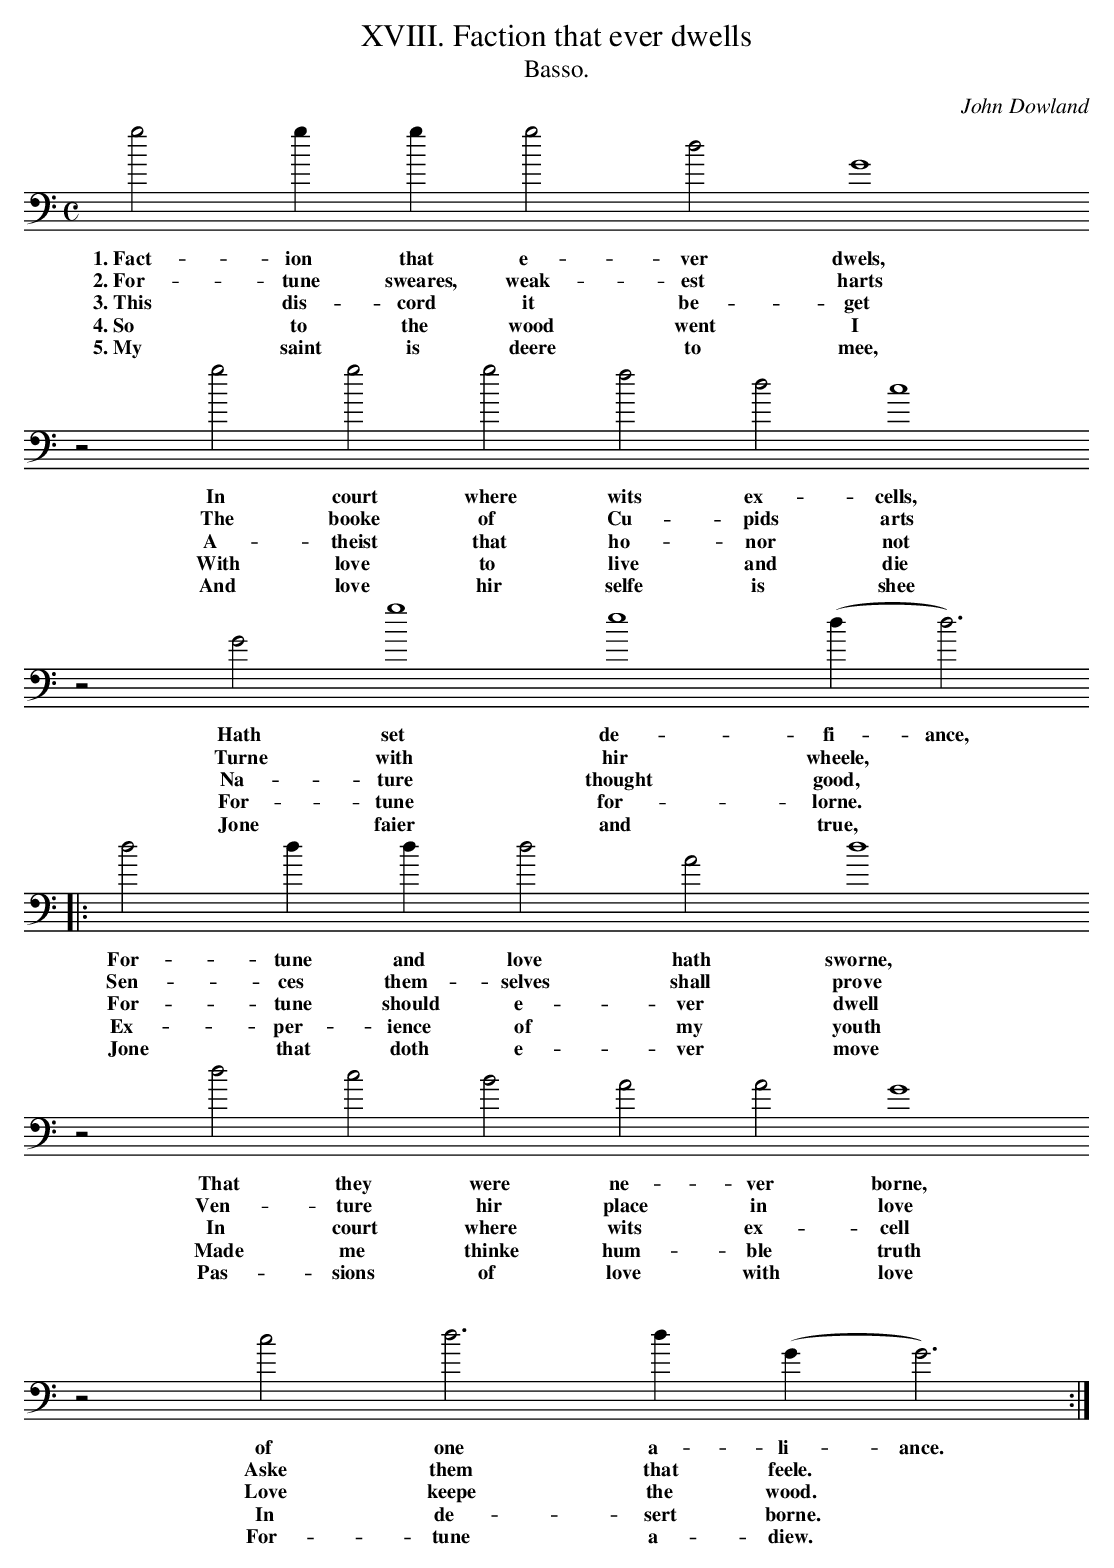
X:1
T:XVIII. Faction that ever dwells
T:Basso.
C:John Dowland
M:C
L:1/4
K:G mix bass
g2 g g g2 d2 G4
w: 1.~Fact- ion that e- ver dwels,
w: 2.~For- tune sweares, weak- est harts
w: 3.~This dis- cord it be- get
w: 4.~So to the wood went I
w: 5.~My saint is deere to mee,
z2 g2 g2 g2 f2 d2 c4
w: In court where wits ex- cells,
w: The booke of Cu- pids arts
w: A- theist that ho- nor not
w: With love to live and die
w: And love hir selfe is shee
z2 G2 g4 e4 (d d3)
w: Hath set de- fi- ance,
w: Turne with hir wheele, *
w: Na- ture thought good, *
w: For- tune for- lorne. *
w: Jone faier and true, *
|: d2 d d d2 A2 d4
w: For- tune and love hath sworne,
w: Sen- ces them- selves shall prove
w: For- tune should e- ver dwell
w: Ex- per- ience of my youth
w: Jone that doth e- ver move
z2 d2 c2 B2 A2 A2 G4
w: That they were ne- ver borne,
w: Ven- ture hir place in love
w: In court where wits ex- cell
w: Made me thinke hum- ble truth
w: Pas- sions of love with love
z2 c2 d3 d (G G3) :|
w: of one a- li- ance.
w: Aske them that feele. *
w: Love keepe the wood. *
w: In de- sert borne. *
w: For- tune a- diew. *
